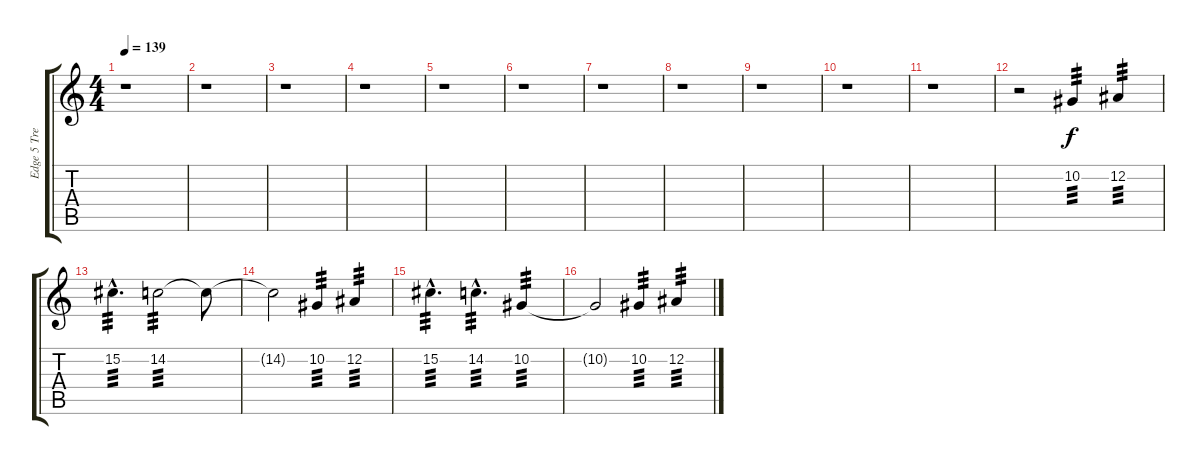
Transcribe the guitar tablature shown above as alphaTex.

\track ("Edge 5 Tremolo" "Edge 5 Tre") {instrument electricgrandpiano}
\staff {score tabs}
\tuning (Eb4 Bb3 Gb3 Db3 Ab2 Eb2) {hide}
\ts (4 4)
\tempo 139
\clef g2
\ks c
r.1{dy f instrument electricgrandpiano} |
r.1 |
r.1 |
r.1 |
r.1 |
r.1 |
r.1 |
r.1 |
r.1 |
r.1 |
r.1 |
r.2 10.2.4{tp 3} 12.2.4{tp 3} |
15.2{hac}.4{d tp 3} 14.2.2{tp 3} 14.2{t}.8 |
14.2{t}.2 10.2.4{tp 3} 12.2.4{tp 3} |
15.2{hac}.4{d tp 3} 14.2{hac}.4{d tp 3} 10.2.4{tp 3} |
10.2{t}.2 10.2.4{tp 3} 12.2.4{tp 3}
